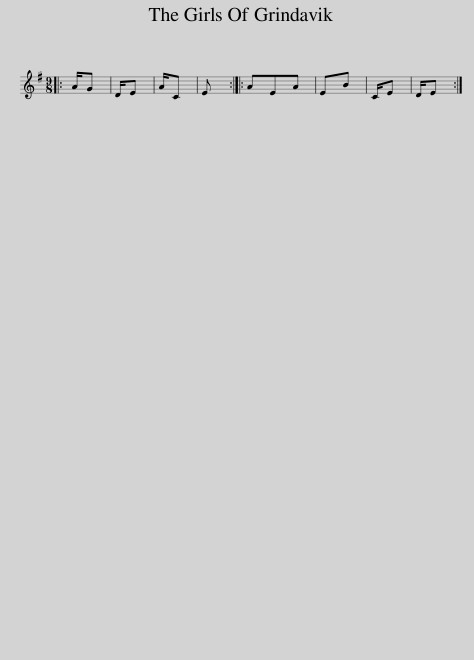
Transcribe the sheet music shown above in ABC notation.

X:1
L:1/8
M:9/8
I:linebreak $
K:G
V:1 treble
V:1
|: A/G | D/E | A/C | E :: AEA | %5
 EB | C/E | D/E :| %8
